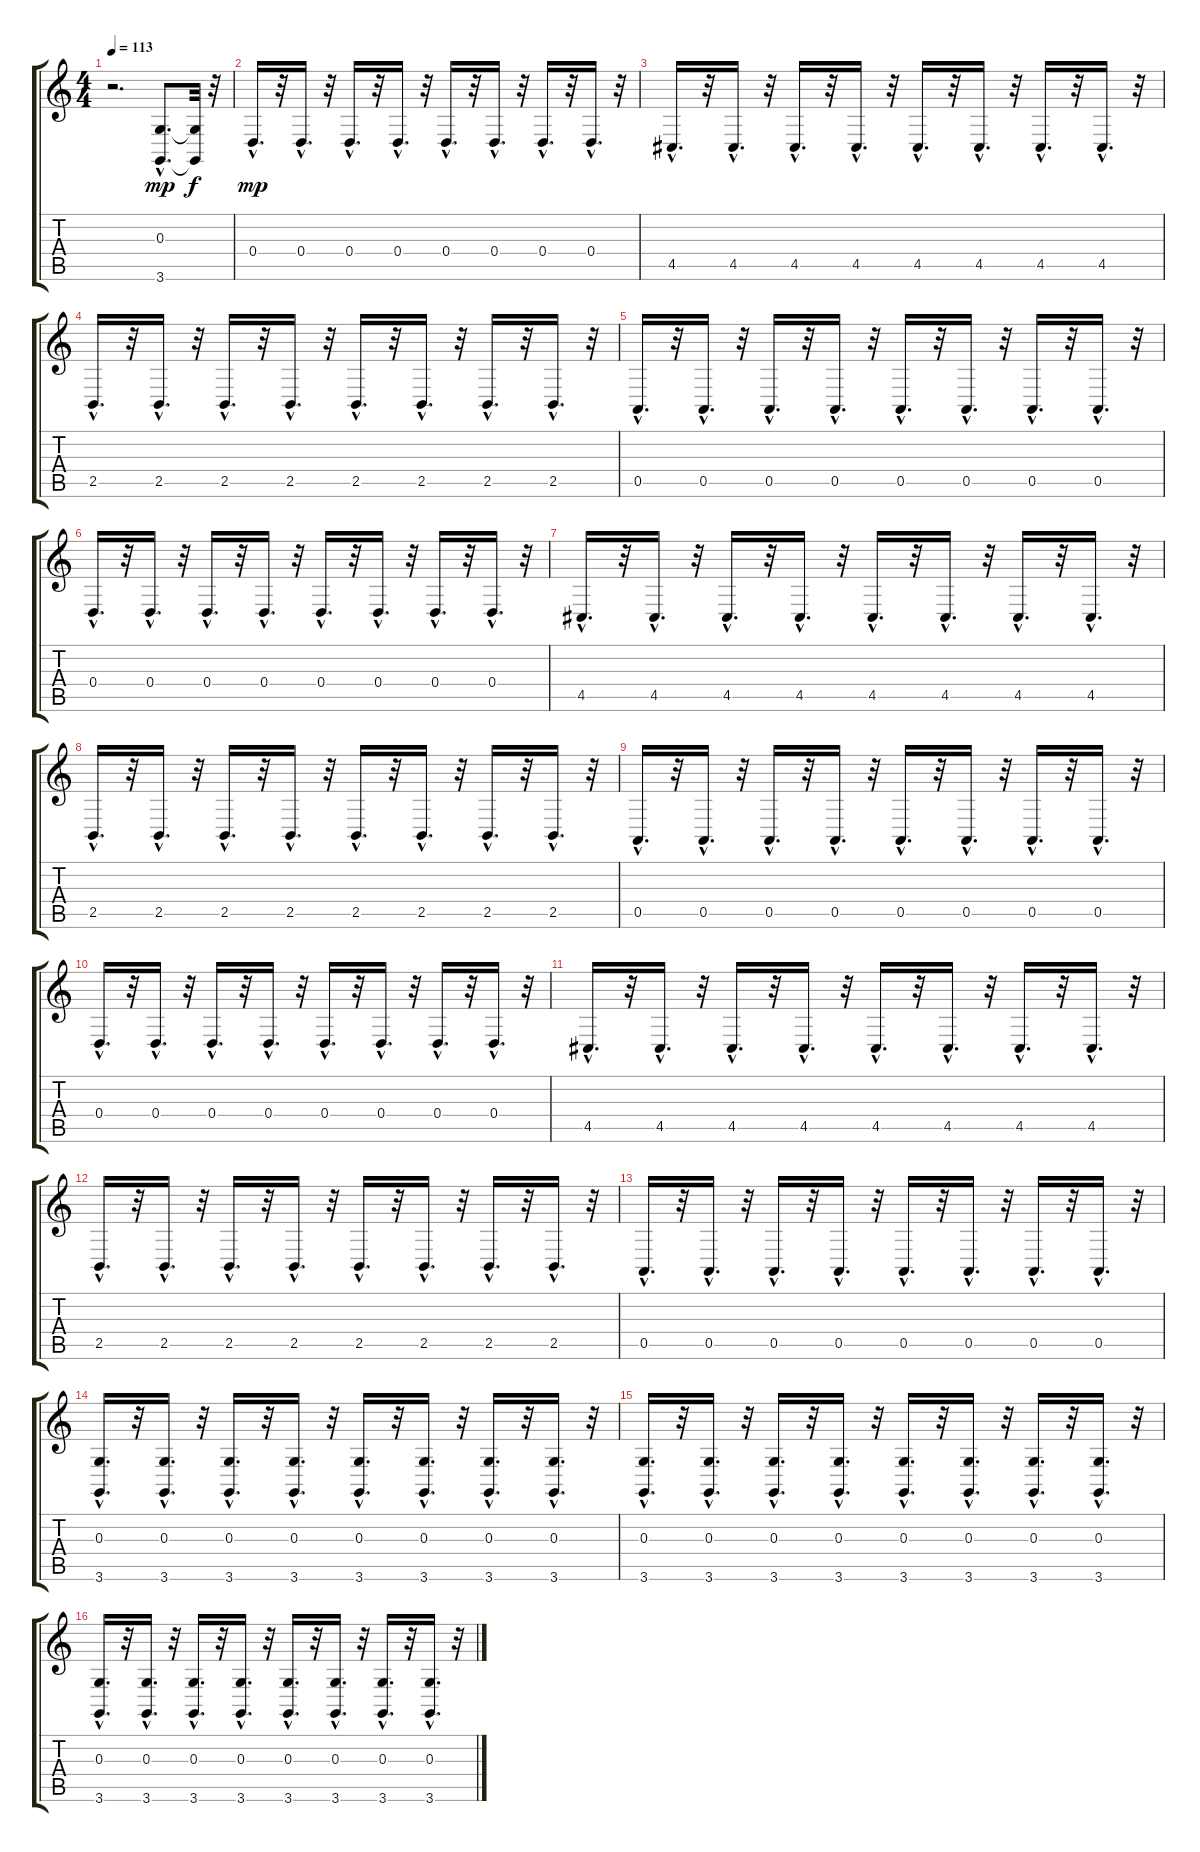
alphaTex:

\track "" {instrument brightacousticpiano}
\staff {score tabs}
\tuning (E4 B3 G3 D3 A2 E2) {hide}
\ts (4 4)
\tempo 113
\clef g2
\ks c
r.2{d dy f} (0.3{hac} 3.6{hac}).8{d dy mp} (0.3{t} 3.6{t}).32{dy f} r.32 |
0.4{hac}.16{d dy mp} r.32 0.4{hac}.16{d} r.32 0.4{hac}.16{d} r.32 0.4{hac}.16{d} r.32 0.4{hac}.16{d} r.32 0.4{hac}.16{d} r.32 0.4{hac}.16{d} r.32 0.4{hac}.16{d} r.32 |
4.5{hac}.16{d} r.32 4.5{hac}.16{d} r.32 4.5{hac}.16{d} r.32 4.5{hac}.16{d} r.32 4.5{hac}.16{d} r.32 4.5{hac}.16{d} r.32 4.5{hac}.16{d} r.32 4.5{hac}.16{d} r.32 |
2.5{hac}.16{d} r.32 2.5{hac}.16{d} r.32 2.5{hac}.16{d} r.32 2.5{hac}.16{d} r.32 2.5{hac}.16{d} r.32 2.5{hac}.16{d} r.32 2.5{hac}.16{d} r.32 2.5{hac}.16{d} r.32 |
0.5{hac}.16{d} r.32 0.5{hac}.16{d} r.32 0.5{hac}.16{d} r.32 0.5{hac}.16{d} r.32 0.5{hac}.16{d} r.32 0.5{hac}.16{d} r.32 0.5{hac}.16{d} r.32 0.5{hac}.16{d} r.32 |
0.4{hac}.16{d} r.32 0.4{hac}.16{d} r.32 0.4{hac}.16{d} r.32 0.4{hac}.16{d} r.32 0.4{hac}.16{d} r.32 0.4{hac}.16{d} r.32 0.4{hac}.16{d} r.32 0.4{hac}.16{d} r.32 |
4.5{hac}.16{d} r.32 4.5{hac}.16{d} r.32 4.5{hac}.16{d} r.32 4.5{hac}.16{d} r.32 4.5{hac}.16{d} r.32 4.5{hac}.16{d} r.32 4.5{hac}.16{d} r.32 4.5{hac}.16{d} r.32 |
2.5{hac}.16{d} r.32 2.5{hac}.16{d} r.32 2.5{hac}.16{d} r.32 2.5{hac}.16{d} r.32 2.5{hac}.16{d} r.32 2.5{hac}.16{d} r.32 2.5{hac}.16{d} r.32 2.5{hac}.16{d} r.32 |
0.5{hac}.16{d} r.32 0.5{hac}.16{d} r.32 0.5{hac}.16{d} r.32 0.5{hac}.16{d} r.32 0.5{hac}.16{d} r.32 0.5{hac}.16{d} r.32 0.5{hac}.16{d} r.32 0.5{hac}.16{d} r.32 |
0.4{hac}.16{d} r.32 0.4{hac}.16{d} r.32 0.4{hac}.16{d} r.32 0.4{hac}.16{d} r.32 0.4{hac}.16{d} r.32 0.4{hac}.16{d} r.32 0.4{hac}.16{d} r.32 0.4{hac}.16{d} r.32 |
4.5{hac}.16{d} r.32 4.5{hac}.16{d} r.32 4.5{hac}.16{d} r.32 4.5{hac}.16{d} r.32 4.5{hac}.16{d} r.32 4.5{hac}.16{d} r.32 4.5{hac}.16{d} r.32 4.5{hac}.16{d} r.32 |
2.5{hac}.16{d} r.32 2.5{hac}.16{d} r.32 2.5{hac}.16{d} r.32 2.5{hac}.16{d} r.32 2.5{hac}.16{d} r.32 2.5{hac}.16{d} r.32 2.5{hac}.16{d} r.32 2.5{hac}.16{d} r.32 |
0.5{hac}.16{d} r.32 0.5{hac}.16{d} r.32 0.5{hac}.16{d} r.32 0.5{hac}.16{d} r.32 0.5{hac}.16{d} r.32 0.5{hac}.16{d} r.32 0.5{hac}.16{d} r.32 0.5{hac}.16{d} r.32 |
(0.3{hac} 3.6{hac}).16{d} r.32 (0.3{hac} 3.6{hac}).16{d} r.32 (0.3{hac} 3.6{hac}).16{d} r.32 (0.3{hac} 3.6{hac}).16{d} r.32 (0.3{hac} 3.6{hac}).16{d} r.32 (0.3{hac} 3.6{hac}).16{d} r.32 (0.3{hac} 3.6{hac}).16{d} r.32 (0.3{hac} 3.6{hac}).16{d} r.32 |
(0.3{hac} 3.6{hac}).16{d} r.32 (0.3{hac} 3.6{hac}).16{d} r.32 (0.3{hac} 3.6{hac}).16{d} r.32 (0.3{hac} 3.6{hac}).16{d} r.32 (0.3{hac} 3.6{hac}).16{d} r.32 (0.3{hac} 3.6{hac}).16{d} r.32 (0.3{hac} 3.6{hac}).16{d} r.32 (0.3{hac} 3.6{hac}).16{d} r.32 |
(0.3{hac} 3.6{hac}).16{d} r.32 (0.3{hac} 3.6{hac}).16{d} r.32 (0.3{hac} 3.6{hac}).16{d} r.32 (0.3{hac} 3.6{hac}).16{d} r.32 (0.3{hac} 3.6{hac}).16{d} r.32 (0.3{hac} 3.6{hac}).16{d} r.32 (0.3{hac} 3.6{hac}).16{d} r.32 (0.3{hac} 3.6{hac}).16{d} r.32
